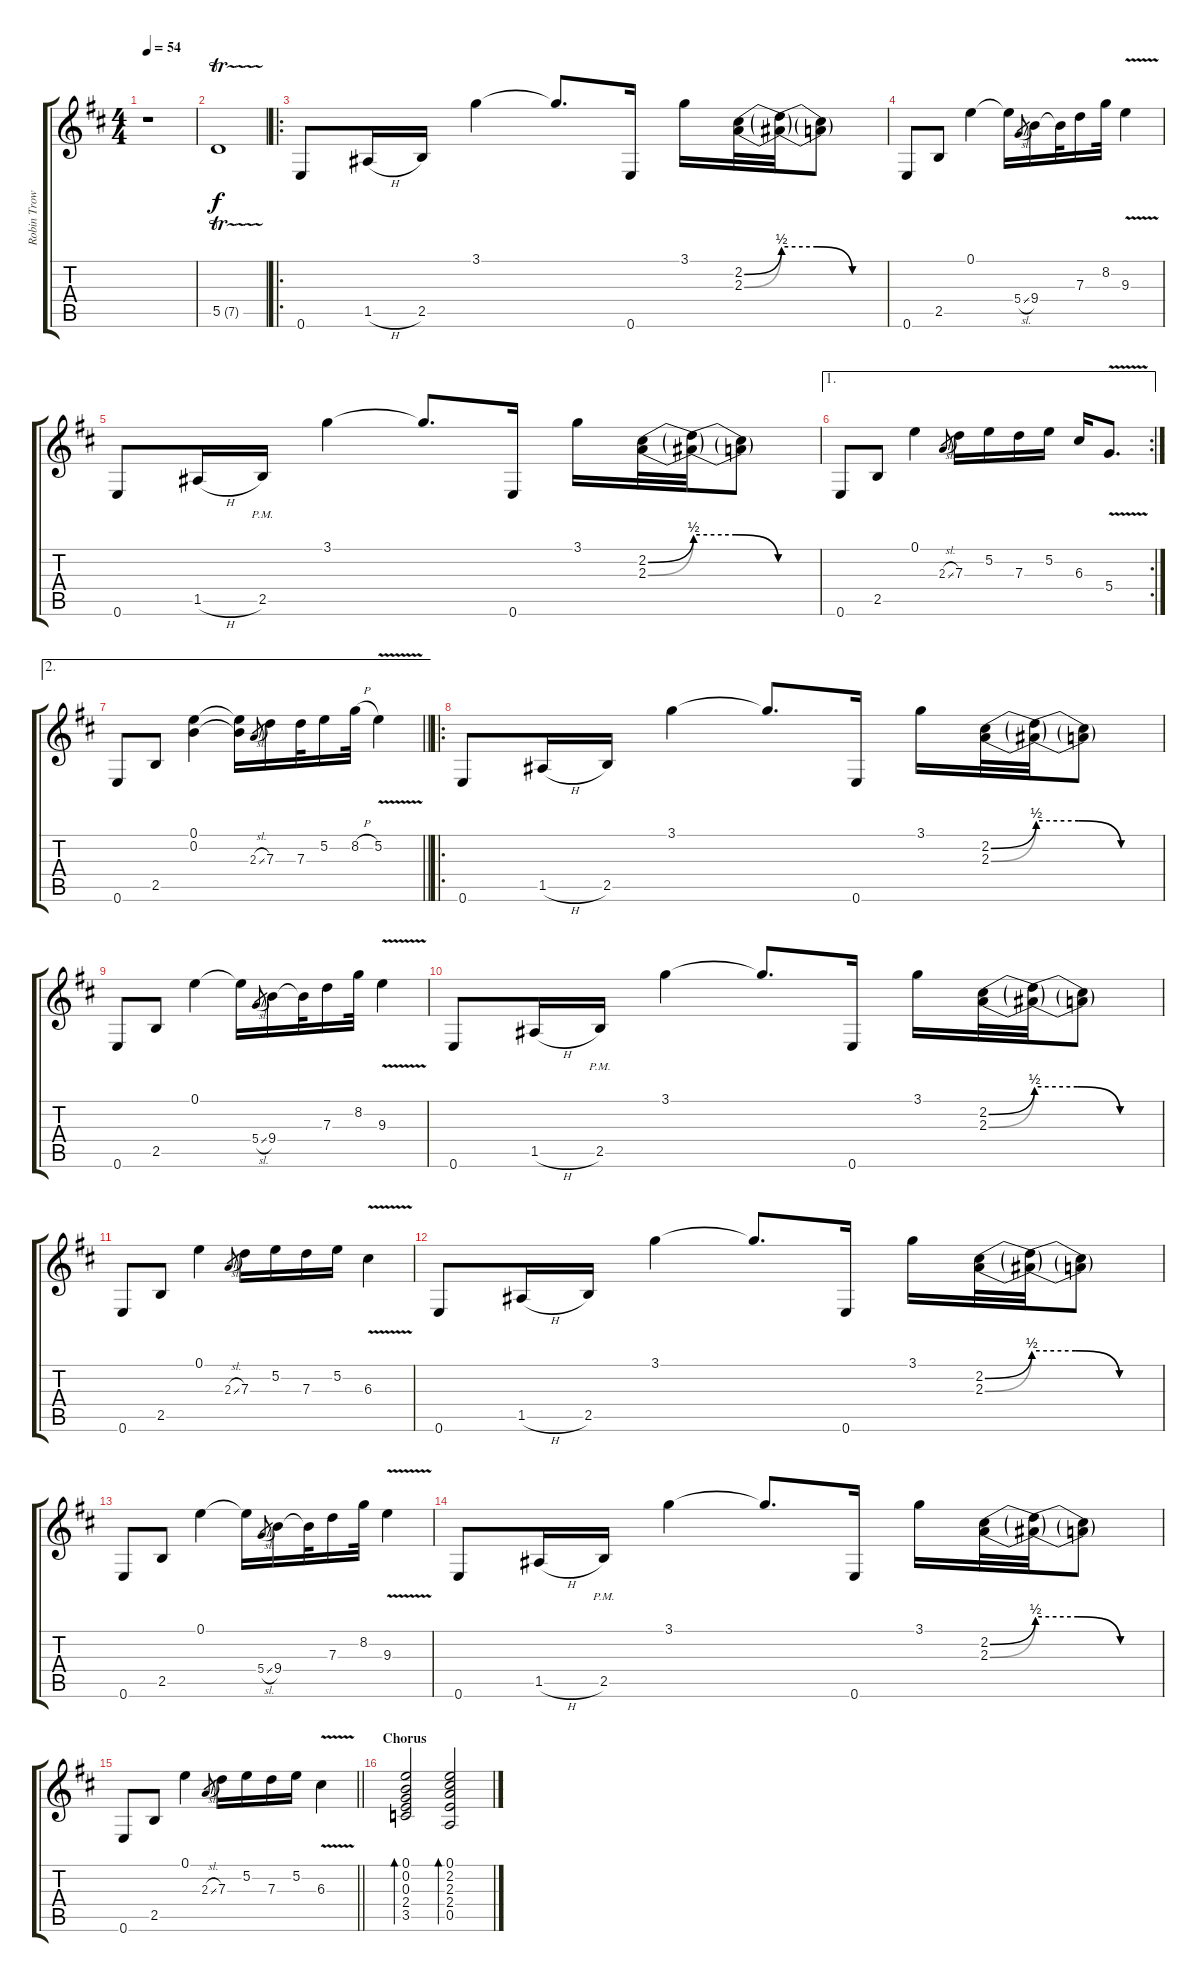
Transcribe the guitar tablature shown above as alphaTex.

\track ("Robin Trower - Gtr.1" "Robin Trow") {instrument overdrivenguitar}
\staff {score tabs}
\tuning (E4 B3 G3 D3 A2 E2) {hide}
\ts (4 4)
\tempo 54
\clef g2
\ks d
r.1{dy f instrument overdrivenguitar} |
5.5{tr (7 32)}.1 |
\ro
0.6.8 1.5{h}.16 2.5.16 3.1.4 3.1{t}.8{d} 0.6.16 3.1.16 (2.2{be (bend 0 0 60 2)} 2.3{be (bend 0 0 60 2)}).32 (2.2{be (custom 0 2 20 2 40 0 60 0) t} 2.3{be (custom 0 2 20 2 40 0 60 0) t}).32 (2.2{t} 2.3{t}).8 |
0.6.8 2.5.8 0.1.4 0.1{t}.16 5.4{sl}.8{gr} 9.4.16 9.4{t}.32 7.3.16 8.2.32 9.3{v}.4 |
0.6.8 1.5{h}.16 2.5{pm}.16 3.1.4 3.1{t}.8{d} 0.6.16 3.1.16 (2.2{be (bend 0 0 60 2)} 2.3{be (bend 0 0 60 2)}).32 (2.2{be (custom 0 2 20 2 40 0 60 0) t} 2.3{be (custom 0 2 20 2 40 0 60 0) t}).32 (2.2{t} 2.3{t}).8 |
\ae 1
\rc 2
0.6.8 2.5.8 0.1.4 2.3{sl}.8{gr} 7.3.16 5.2.16 7.3.16 5.2.16 6.3.16 5.4{v}.8{d} |
\ae 2
\barLineRight lightlight
0.6.8 2.5.8 (0.1 0.2).4 (0.1{t} 0.2{t}).16 2.3{sl}.8{gr} 7.3.16 7.3.32 5.2.16 8.2{h}.32 5.2{v}.4 |
\ro
0.6.8 1.5{h}.16 2.5.16 3.1.4 3.1{t}.8{d} 0.6.16 3.1.16 (2.2{be (bend 0 0 60 2)} 2.3{be (bend 0 0 60 2)}).32 (2.2{be (custom 0 2 20 2 40 0 60 0) t} 2.3{be (custom 0 2 20 2 40 0 60 0) t}).32 (2.2{t} 2.3{t}).8 |
0.6.8 2.5.8 0.1.4 0.1{t}.16 5.4{sl}.8{gr} 9.4.16 9.4{t}.32 7.3.16 8.2.32 9.3{v}.4 |
0.6.8 1.5{h}.16 2.5{pm}.16 3.1.4 3.1{t}.8{d} 0.6.16 3.1.16 (2.2{be (bend 0 0 60 2)} 2.3{be (bend 0 0 60 2)}).32 (2.2{be (custom 0 2 20 2 40 0 60 0) t} 2.3{be (custom 0 2 20 2 40 0 60 0) t}).32 (2.2{t} 2.3{t}).8 |
0.6.8 2.5.8 0.1.4 2.3{sl}.8{gr} 7.3.16 5.2.16 7.3.16 5.2.16 6.3{v}.4 |
0.6.8 1.5{h}.16 2.5.16 3.1.4 3.1{t}.8{d} 0.6.16 3.1.16 (2.2{be (bend 0 0 60 2)} 2.3{be (bend 0 0 60 2)}).32 (2.2{be (custom 0 2 20 2 40 0 60 0) t} 2.3{be (custom 0 2 20 2 40 0 60 0) t}).32 (2.2{t} 2.3{t}).8 |
0.6.8 2.5.8 0.1.4 0.1{t}.16 5.4{sl}.8{gr} 9.4.16 9.4{t}.32 7.3.16 8.2.32 9.3{v}.4 |
0.6.8 1.5{h}.16 2.5{pm}.16 3.1.4 3.1{t}.8{d} 0.6.16 3.1.16 (2.2{be (bend 0 0 60 2)} 2.3{be (bend 0 0 60 2)}).32 (2.2{be (custom 0 2 20 2 40 0 60 0) t} 2.3{be (custom 0 2 20 2 40 0 60 0) t}).32 (2.2{t} 2.3{t}).8 |
\barLineRight lightlight
0.6.8 2.5.8 0.1.4 2.3{sl}.8{gr} 7.3.16 5.2.16 7.3.16 5.2.16 6.3{v}.4 |
\section ("" "Chorus")
(0.1 0.2 0.3 2.4 3.5).2{bd 30} (0.1 2.2 2.3 2.4 0.5).2{bd 30}
